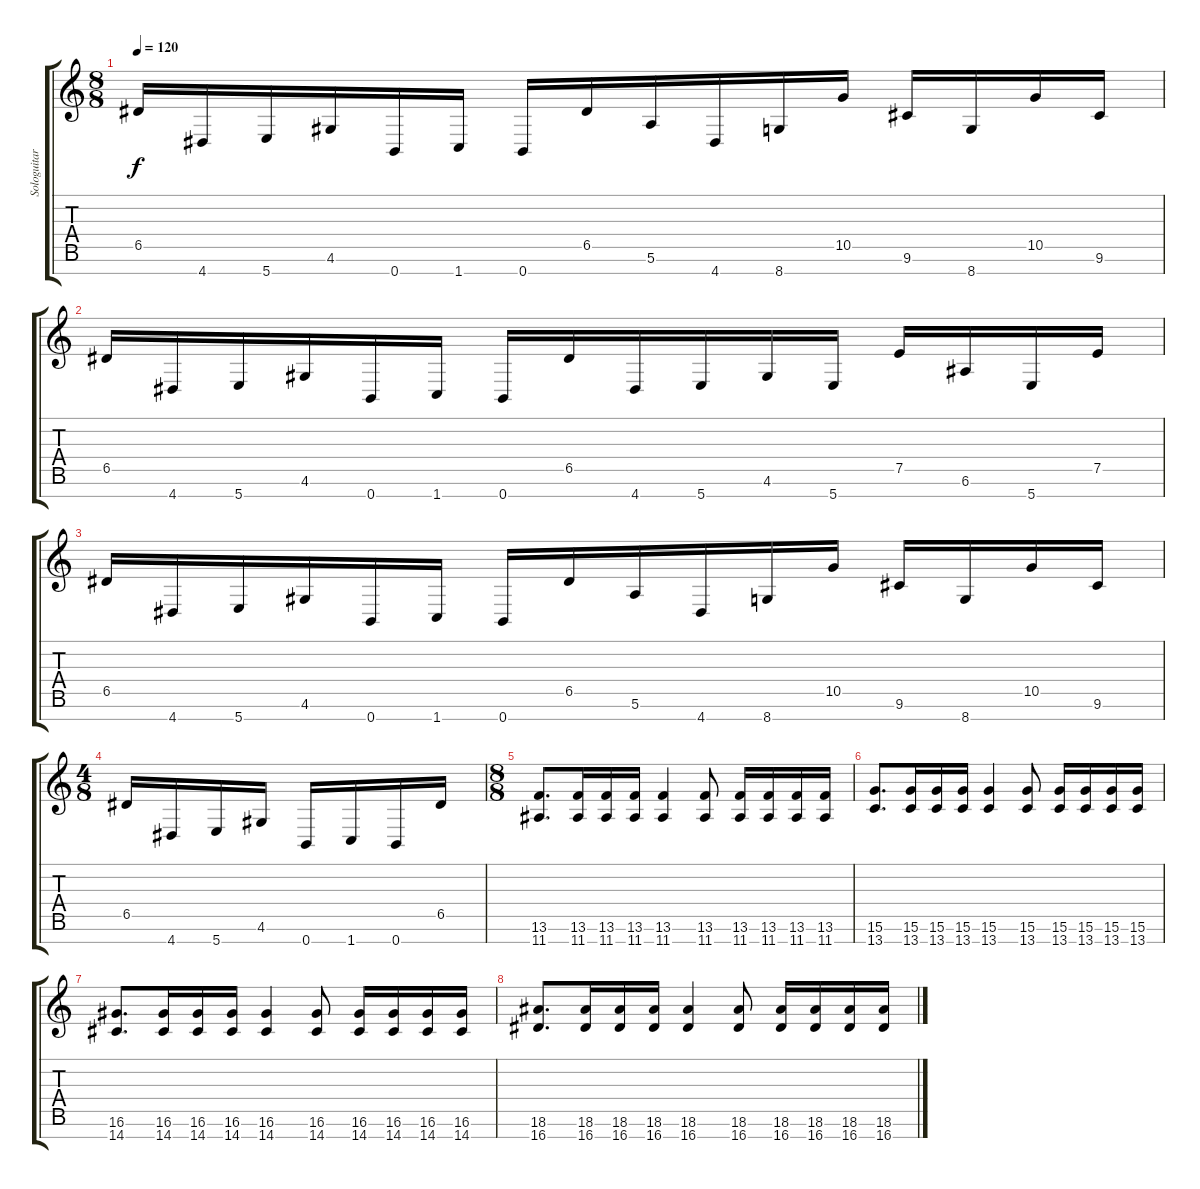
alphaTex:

\track ("Sologuitar" "Sologuitar") {instrument distortionguitar}
\staff {score tabs}
\tuning (E4 B3 G3 D3 A2 E2 B1) {hide}
\ts (8 8)
\tempo 120
\clef g2
\ks c
6.5.16{dy f} 4.7.16 5.7.16 4.6.16 0.7.16 1.7.16 0.7.16 6.5.16 5.6.16 4.7.16 8.7.16 10.5.16 9.6.16 8.7.16 10.5.16 9.6.16 |
6.5.16 4.7.16 5.7.16 4.6.16 0.7.16 1.7.16 0.7.16 6.5.16 4.7.16 5.7.16 4.6.16 5.7.16 7.5.16 6.6.16 5.7.16 7.5.16 |
6.5.16 4.7.16 5.7.16 4.6.16 0.7.16 1.7.16 0.7.16 6.5.16 5.6.16 4.7.16 8.7.16 10.5.16 9.6.16 8.7.16 10.5.16 9.6.16 |
\ts (4 8)
6.5.16 4.7.16 5.7.16 4.6.16 0.7.16 1.7.16 0.7.16 6.5.16 |
\ts (8 8)
(13.6 11.7).8{d} (13.6 11.7).16 (13.6 11.7).16 (13.6 11.7).16 (13.6 11.7).4 (13.6 11.7).8 (13.6 11.7).16 (13.6 11.7).16 (13.6 11.7).16 (13.6 11.7).16 |
(15.6 13.7).8{d} (15.6 13.7).16 (15.6 13.7).16 (15.6 13.7).16 (15.6 13.7).4 (15.6 13.7).8 (15.6 13.7).16 (15.6 13.7).16 (15.6 13.7).16 (15.6 13.7).16 |
(16.6 14.7).8{d} (16.6 14.7).16 (16.6 14.7).16 (16.6 14.7).16 (16.6 14.7).4 (16.6 14.7).8 (16.6 14.7).16 (16.6 14.7).16 (16.6 14.7).16 (16.6 14.7).16 |
(18.6 16.7).8{d} (18.6 16.7).16 (18.6 16.7).16 (18.6 16.7).16 (18.6 16.7).4 (18.6 16.7).8 (18.6 16.7).16 (18.6 16.7).16 (18.6 16.7).16 (18.6 16.7).16
